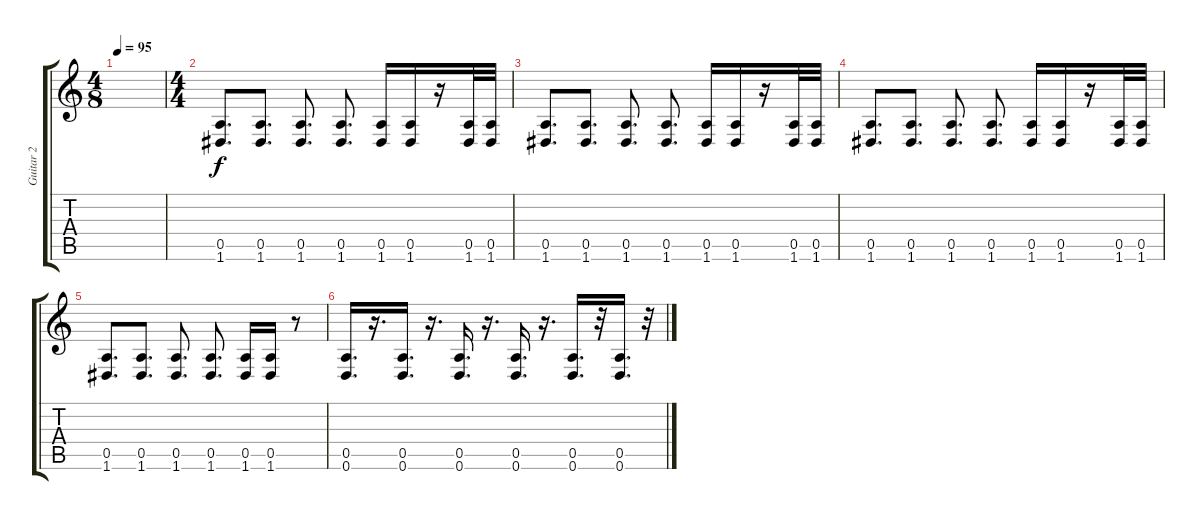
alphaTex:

\track ("Guitar 2" "Guitar 2") {instrument distortionguitar}
\staff {score tabs}
\tuning (E4 B3 G3 D3 A2 D2) {hide}
\ts (4 8)
\tempo 95
\clef g2
\ks c
|
\ts (4 4)
(0.5 1.6).8{d} (0.5 1.6).8{d} (0.5 1.6).8{d} (0.5 1.6).8{d} (0.5 1.6).16 (0.5 1.6).16 r.16 (0.5 1.6).32 (0.5 1.6).32 |
(0.5 1.6).8{d} (0.5 1.6).8{d} (0.5 1.6).8{d} (0.5 1.6).8{d} (0.5 1.6).16 (0.5 1.6).16 r.16 (0.5 1.6).32 (0.5 1.6).32 |
(0.5 1.6).8{d} (0.5 1.6).8{d} (0.5 1.6).8{d} (0.5 1.6).8{d} (0.5 1.6).16 (0.5 1.6).16 r.16 (0.5 1.6).32 (0.5 1.6).32 |
(0.5 1.6).8{d} (0.5 1.6).8{d} (0.5 1.6).8{d} (0.5 1.6).8{d} (0.5 1.6).16 (0.5 1.6).16 r.8 |
(0.5 0.6).16{d} r.16{d} (0.5 0.6).16{d} r.16{d} (0.5 0.6).16{d} r.16{d} (0.5 0.6).16{d} r.16{d} (0.5 0.6).16{d} r.32 (0.5 0.6).16{d} r.32
